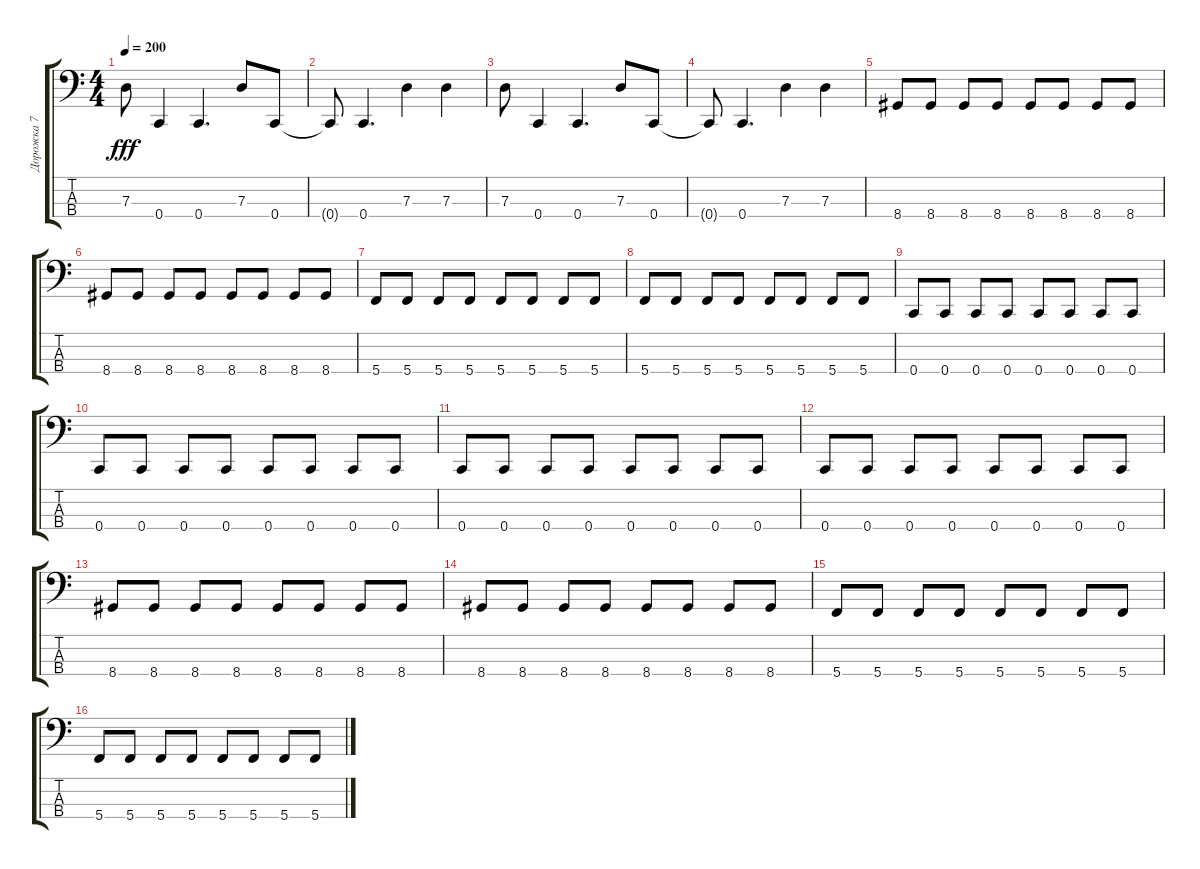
\track ("Дорожка 7" "Дорожка 7") {instrument electricbassfinger}
\staff {score tabs}
\tuning (F2 C2 G1 C1) {hide}
\ts (4 4)
\tempo 200
\clef f4
\ks c
7.3.8{dy fff} 0.4.4 0.4.4{d} 7.3.8 0.4.8 |
0.4{t}.8 0.4.4{d} 7.3.4 7.3.4 |
7.3.8 0.4.4 0.4.4{d} 7.3.8 0.4.8 |
0.4{t}.8 0.4.4{d} 7.3.4 7.3.4 |
8.4.8 8.4.8 8.4.8 8.4.8 8.4.8 8.4.8 8.4.8 8.4.8 |
8.4.8 8.4.8 8.4.8 8.4.8 8.4.8 8.4.8 8.4.8 8.4.8 |
5.4.8 5.4.8 5.4.8 5.4.8 5.4.8 5.4.8 5.4.8 5.4.8 |
5.4.8 5.4.8 5.4.8 5.4.8 5.4.8 5.4.8 5.4.8 5.4.8 |
0.4.8 0.4.8 0.4.8 0.4.8 0.4.8 0.4.8 0.4.8 0.4.8 |
0.4.8 0.4.8 0.4.8 0.4.8 0.4.8 0.4.8 0.4.8 0.4.8 |
0.4.8 0.4.8 0.4.8 0.4.8 0.4.8 0.4.8 0.4.8 0.4.8 |
0.4.8 0.4.8 0.4.8 0.4.8 0.4.8 0.4.8 0.4.8 0.4.8 |
8.4.8 8.4.8 8.4.8 8.4.8 8.4.8 8.4.8 8.4.8 8.4.8 |
8.4.8 8.4.8 8.4.8 8.4.8 8.4.8 8.4.8 8.4.8 8.4.8 |
5.4.8 5.4.8 5.4.8 5.4.8 5.4.8 5.4.8 5.4.8 5.4.8 |
5.4.8 5.4.8 5.4.8 5.4.8 5.4.8 5.4.8 5.4.8 5.4.8
